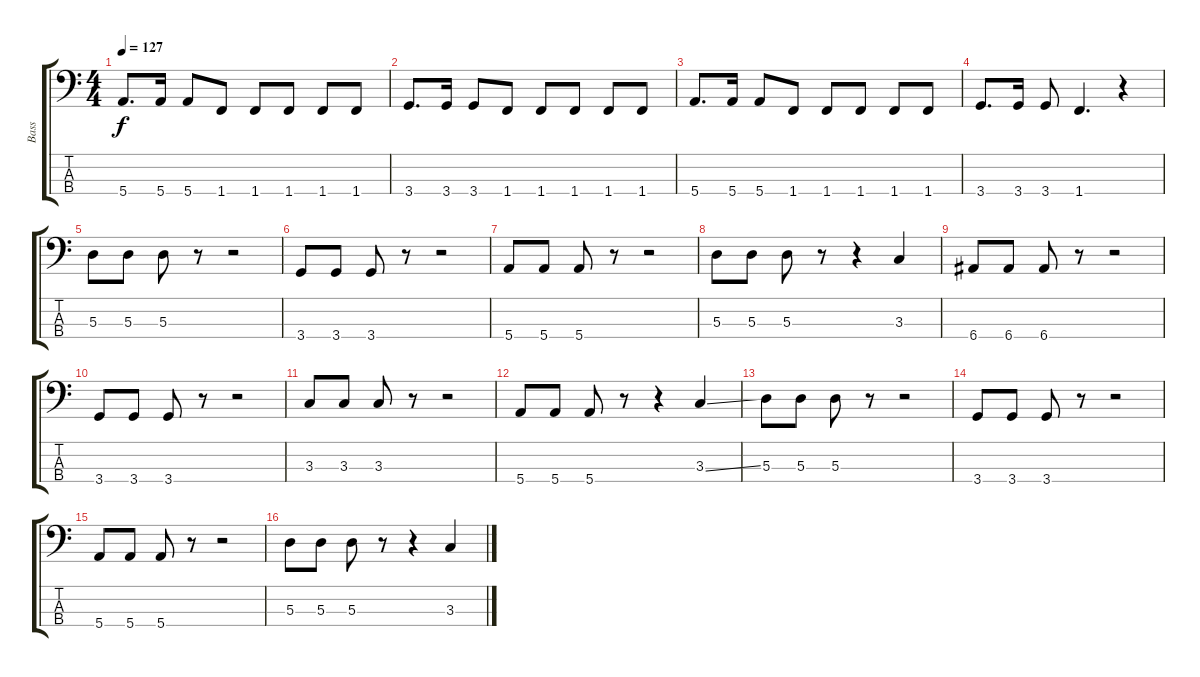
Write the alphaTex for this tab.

\track ("Bass" "Bass") {instrument electricbassfinger}
\staff {score tabs}
\tuning (G2 D2 A1 E1) {hide}
\ts (4 4)
\tempo 127
\clef f4
\ks c
5.4.8{d dy f} 5.4.16 5.4.8 1.4.8 1.4.8 1.4.8 1.4.8 1.4.8 |
3.4.8{d} 3.4.16 3.4.8 1.4.8 1.4.8 1.4.8 1.4.8 1.4.8 |
5.4.8{d} 5.4.16 5.4.8 1.4.8 1.4.8 1.4.8 1.4.8 1.4.8 |
3.4.8{d} 3.4.16 3.4.8 1.4.4{d} r.4 |
5.3.8 5.3.8 5.3.8 r.8 r.2 |
3.4.8 3.4.8 3.4.8 r.8 r.2 |
5.4.8 5.4.8 5.4.8 r.8 r.2 |
5.3.8 5.3.8 5.3.8 r.8 r.4 3.3.4 |
6.4.8 6.4.8 6.4.8 r.8 r.2 |
3.4.8 3.4.8 3.4.8 r.8 r.2 |
3.3.8 3.3.8 3.3.8 r.8 r.2 |
5.4.8 5.4.8 5.4.8 r.8 r.4 3.3{ss}.4 |
5.3.8 5.3.8 5.3.8 r.8 r.2 |
3.4.8 3.4.8 3.4.8 r.8 r.2 |
5.4.8 5.4.8 5.4.8 r.8 r.2 |
5.3.8 5.3.8 5.3.8 r.8 r.4 3.3.4
